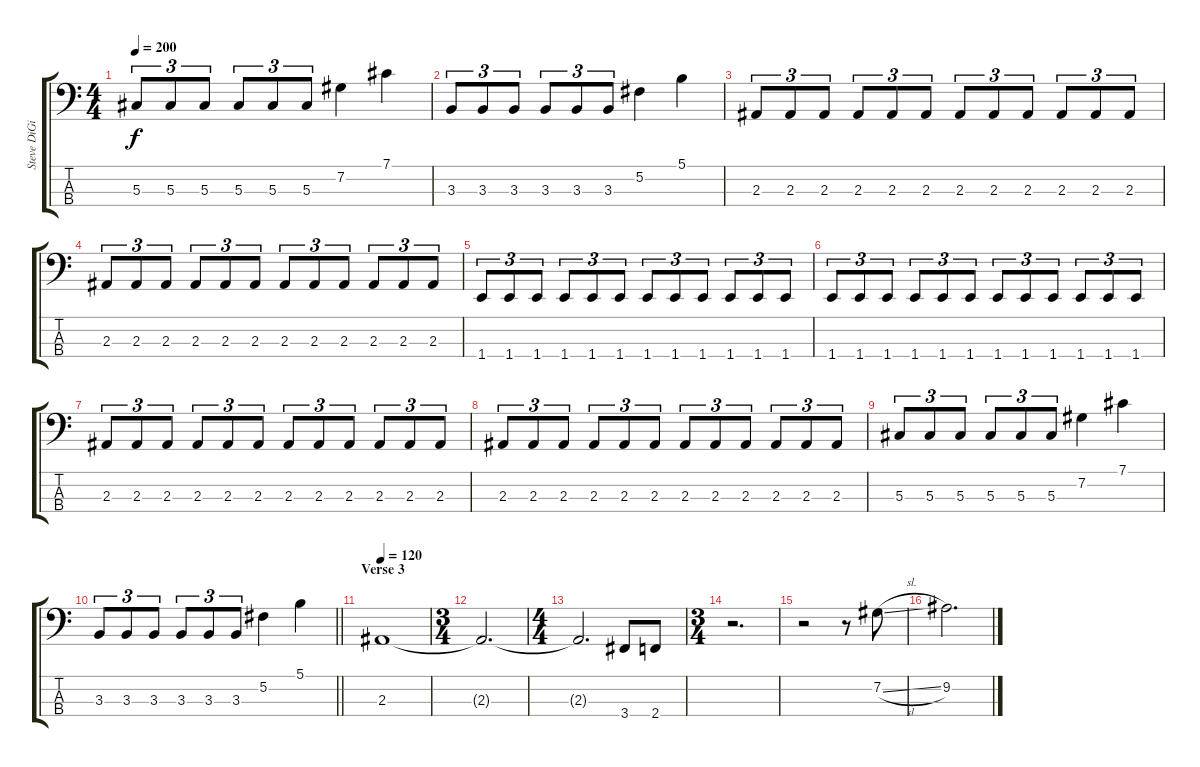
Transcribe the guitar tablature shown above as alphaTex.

\track ("Steve DiGiorgio" "Steve DiGi") {instrument electricbasspick}
\staff {score tabs}
\tuning (Gb2 Db2 Ab1 Eb1) {hide}
\ts (4 4)
\tempo 200
\clef f4
\ks c
5.3.8{tu (3 2) dy f} 5.3.8{tu (3 2)} 5.3.8{tu (3 2)} 5.3.8{tu (3 2)} 5.3.8{tu (3 2)} 5.3.8{tu (3 2)} 7.2.4 7.1.4 |
3.3.8{tu (3 2)} 3.3.8{tu (3 2)} 3.3.8{tu (3 2)} 3.3.8{tu (3 2)} 3.3.8{tu (3 2)} 3.3.8{tu (3 2)} 5.2.4 5.1.4 |
2.3.8{tu (3 2)} 2.3.8{tu (3 2)} 2.3.8{tu (3 2)} 2.3.8{tu (3 2)} 2.3.8{tu (3 2)} 2.3.8{tu (3 2)} 2.3.8{tu (3 2)} 2.3.8{tu (3 2)} 2.3.8{tu (3 2)} 2.3.8{tu (3 2)} 2.3.8{tu (3 2)} 2.3.8{tu (3 2)} |
2.3.8{tu (3 2)} 2.3.8{tu (3 2)} 2.3.8{tu (3 2)} 2.3.8{tu (3 2)} 2.3.8{tu (3 2)} 2.3.8{tu (3 2)} 2.3.8{tu (3 2)} 2.3.8{tu (3 2)} 2.3.8{tu (3 2)} 2.3.8{tu (3 2)} 2.3.8{tu (3 2)} 2.3.8{tu (3 2)} |
1.4.8{tu (3 2)} 1.4.8{tu (3 2)} 1.4.8{tu (3 2)} 1.4.8{tu (3 2)} 1.4.8{tu (3 2)} 1.4.8{tu (3 2)} 1.4.8{tu (3 2)} 1.4.8{tu (3 2)} 1.4.8{tu (3 2)} 1.4.8{tu (3 2)} 1.4.8{tu (3 2)} 1.4.8{tu (3 2)} |
1.4.8{tu (3 2)} 1.4.8{tu (3 2)} 1.4.8{tu (3 2)} 1.4.8{tu (3 2)} 1.4.8{tu (3 2)} 1.4.8{tu (3 2)} 1.4.8{tu (3 2)} 1.4.8{tu (3 2)} 1.4.8{tu (3 2)} 1.4.8{tu (3 2)} 1.4.8{tu (3 2)} 1.4.8{tu (3 2)} |
2.3.8{tu (3 2)} 2.3.8{tu (3 2)} 2.3.8{tu (3 2)} 2.3.8{tu (3 2)} 2.3.8{tu (3 2)} 2.3.8{tu (3 2)} 2.3.8{tu (3 2)} 2.3.8{tu (3 2)} 2.3.8{tu (3 2)} 2.3.8{tu (3 2)} 2.3.8{tu (3 2)} 2.3.8{tu (3 2)} |
2.3.8{tu (3 2)} 2.3.8{tu (3 2)} 2.3.8{tu (3 2)} 2.3.8{tu (3 2)} 2.3.8{tu (3 2)} 2.3.8{tu (3 2)} 2.3.8{tu (3 2)} 2.3.8{tu (3 2)} 2.3.8{tu (3 2)} 2.3.8{tu (3 2)} 2.3.8{tu (3 2)} 2.3.8{tu (3 2)} |
5.3.8{tu (3 2)} 5.3.8{tu (3 2)} 5.3.8{tu (3 2)} 5.3.8{tu (3 2)} 5.3.8{tu (3 2)} 5.3.8{tu (3 2)} 7.2.4 7.1.4 |
\barLineRight lightlight
3.3.8{tu (3 2)} 3.3.8{tu (3 2)} 3.3.8{tu (3 2)} 3.3.8{tu (3 2)} 3.3.8{tu (3 2)} 3.3.8{tu (3 2)} 5.2.4 5.1.4 |
\section ("" "Verse 3")
\tempo 120
2.3.1{volume 8} |
\ts (3 4)
2.3{t}.2{d} |
\ts (4 4)
2.3{t}.2{d} 3.4.8 2.4.8 |
\ts (3 4)
r.2{d volume 13 instrument fretlessbass} |
r.2 r.8 7.2{sl}.8 |
9.2.2{d}
